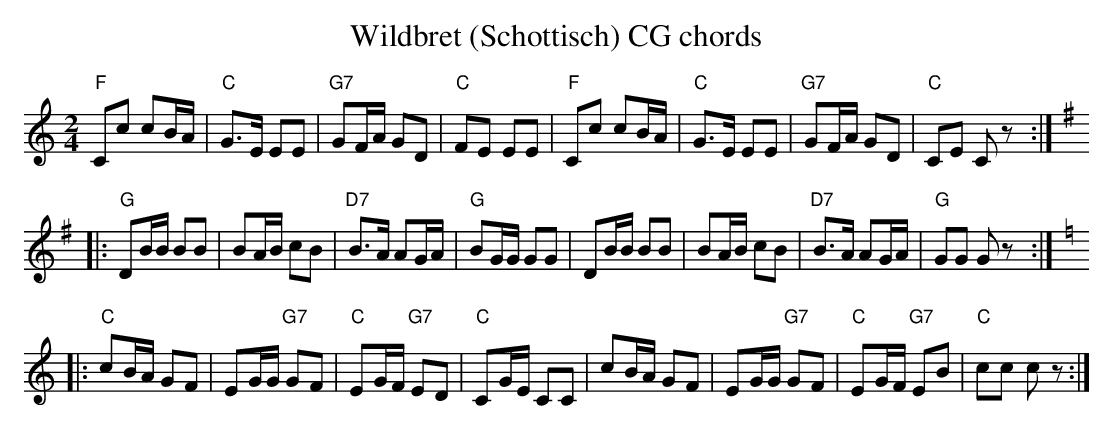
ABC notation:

X:1
T:Wildbret (Schottisch) CG chords
M:2/4
L:1/8
K:Cmaj%%MIDI gchordon
"F"Cc cB/2A/2 | "C"G>E EE | "G7"GF/2A/2 GD | "C"FE EE | "F"Cc cB/2A/2 | "C"G>E EE | "G7"GF/2A/2 GD | "C"CE Cz :: [K:Gmaj]
"G"DB/2B/2 BB | BA/2B/2 cB | "D7"B>A AG/2A/2 | "G"BG/2G/2 GG | DB/2B/2 BB | BA/2B/2 cB | "D7"B>A AG/2A/2 | "G"GG Gz :: [K:Cmaj]
"C"cB/2A/2 GF | EG/2G/2 "G7"GF | "C"EG/2F/2 "G7"ED | "C"CG/2E/2 CC | cB/2A/2 GF | EG/2G/2 "G7"GF | "C"EG/2F/2 "G7"EB | "C"cc cz :|
